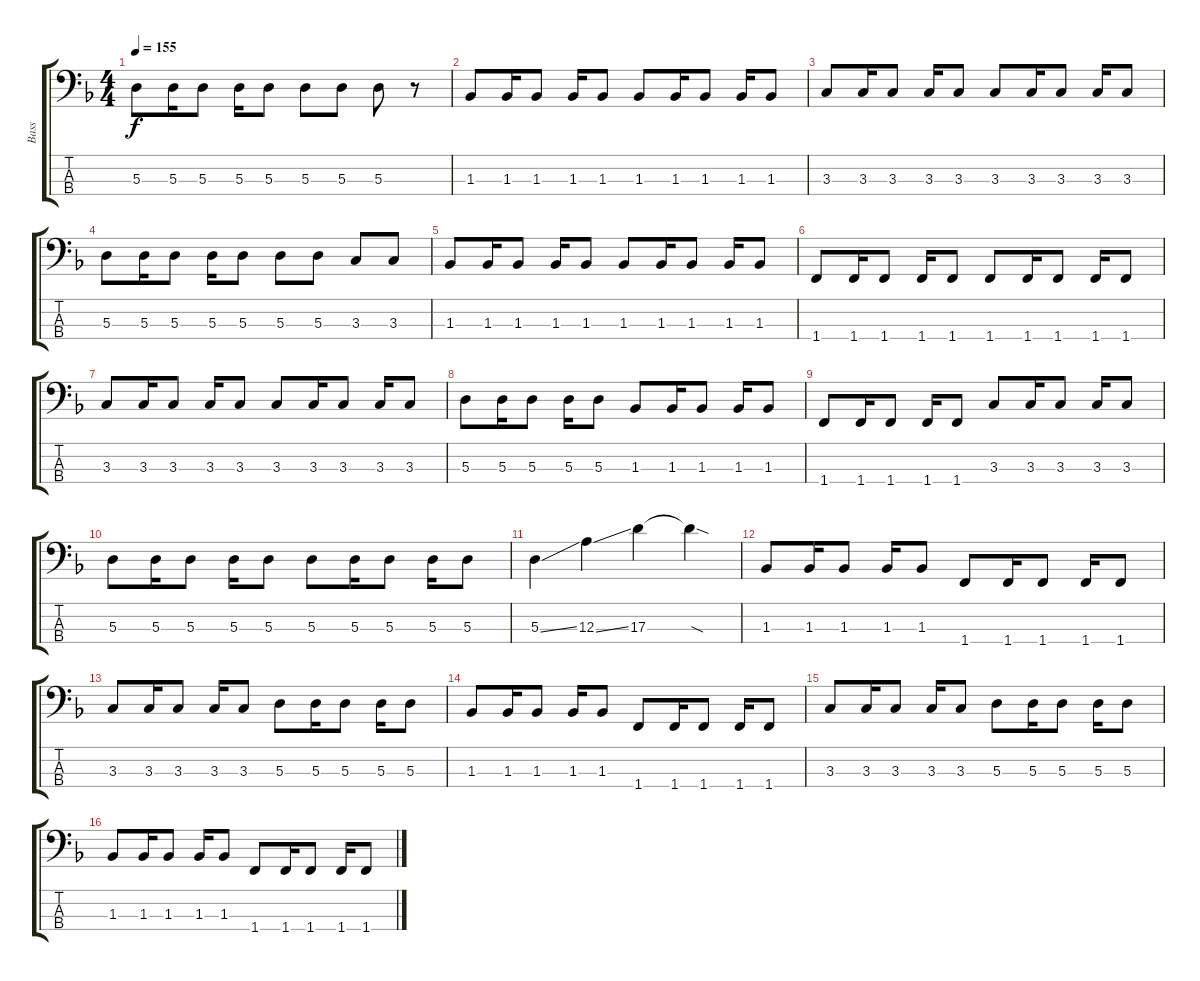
\track ("Bass" "Bass") {instrument electricbasspick}
\staff {score tabs}
\tuning (G2 D2 A1 E1) {hide}
\ts (4 4)
\tempo 155
\clef f4
\ks f
5.3.8{dy f} 5.3.16 5.3.8 5.3.16 5.3.8 5.3.8 5.3.8 5.3.8 r.8 |
1.3.8 1.3.16 1.3.8 1.3.16 1.3.8 1.3.8 1.3.16 1.3.8 1.3.16 1.3.8 |
3.3.8 3.3.16 3.3.8 3.3.16 3.3.8 3.3.8 3.3.16 3.3.8 3.3.16 3.3.8 |
5.3.8 5.3.16 5.3.8 5.3.16 5.3.8 5.3.8 5.3.8 3.3.8 3.3.8 |
1.3.8 1.3.16 1.3.8 1.3.16 1.3.8 1.3.8 1.3.16 1.3.8 1.3.16 1.3.8 |
1.4.8 1.4.16 1.4.8 1.4.16 1.4.8 1.4.8 1.4.16 1.4.8 1.4.16 1.4.8 |
3.3.8 3.3.16 3.3.8 3.3.16 3.3.8 3.3.8 3.3.16 3.3.8 3.3.16 3.3.8 |
5.3.8 5.3.16 5.3.8 5.3.16 5.3.8 1.3.8 1.3.16 1.3.8 1.3.16 1.3.8 |
1.4.8 1.4.16 1.4.8 1.4.16 1.4.8 3.3.8 3.3.16 3.3.8 3.3.16 3.3.8 |
5.3.8 5.3.16 5.3.8 5.3.16 5.3.8 5.3.8 5.3.16 5.3.8 5.3.16 5.3.8 |
5.3{ss}.4 12.3{ss}.4 17.3.4 17.3{sod t}.4 |
1.3.8 1.3.16 1.3.8 1.3.16 1.3.8 1.4.8 1.4.16 1.4.8 1.4.16 1.4.8 |
3.3.8 3.3.16 3.3.8 3.3.16 3.3.8 5.3.8 5.3.16 5.3.8 5.3.16 5.3.8 |
1.3.8 1.3.16 1.3.8 1.3.16 1.3.8 1.4.8 1.4.16 1.4.8 1.4.16 1.4.8 |
3.3.8 3.3.16 3.3.8 3.3.16 3.3.8 5.3.8 5.3.16 5.3.8 5.3.16 5.3.8 |
1.3.8 1.3.16 1.3.8 1.3.16 1.3.8 1.4.8 1.4.16 1.4.8 1.4.16 1.4.8
